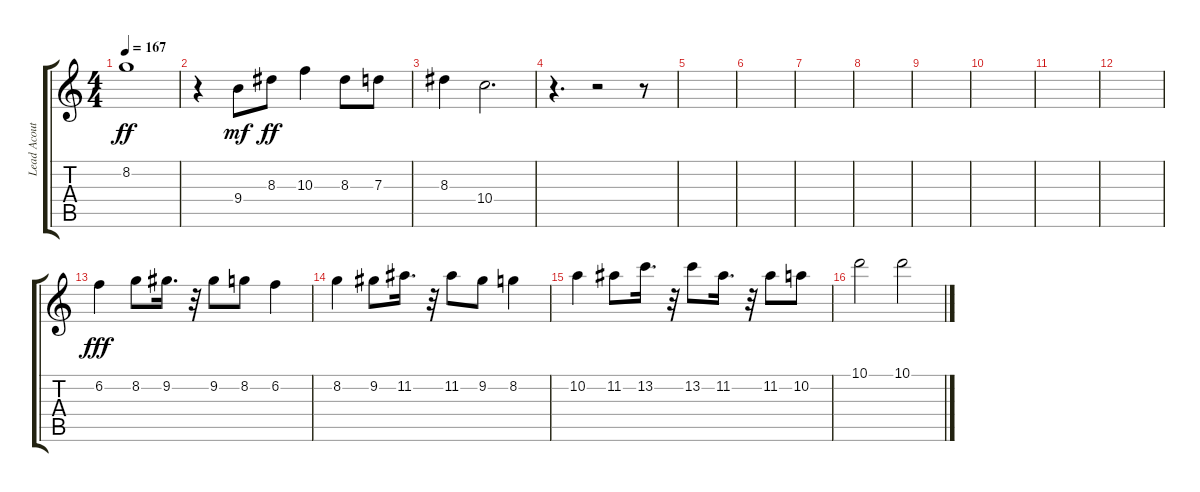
\track ("Lead Acoutsic" "Lead Acout") {instrument acousticguitarsteel}
\staff {score tabs}
\tuning (E4 B3 G3 D3 A2 E2) {hide}
\ts (4 4)
\tempo 167
\clef g2
\ks c
8.2.1{dy ff} |
r.4 9.4.8{dy mf} 8.3.8{dy ff} 10.3.4 8.3.8 7.3.8 |
8.3.4 10.4.2{d} |
r.4{d} r.2 r.8 |
|
|
|
|
|
|
|
|
6.2.4{dy fff} 8.2.8 9.2.16{d} r.32 9.2.8 8.2.8 6.2.4 |
8.2.4 9.2.8 11.2.16{d} r.32 11.2.8 9.2.8 8.2.4 |
10.2.4 11.2.8 13.2.16{d} r.32 13.2.8 11.2.16{d} r.32 11.2.8 10.2.8 |
10.1.2 10.1.2
